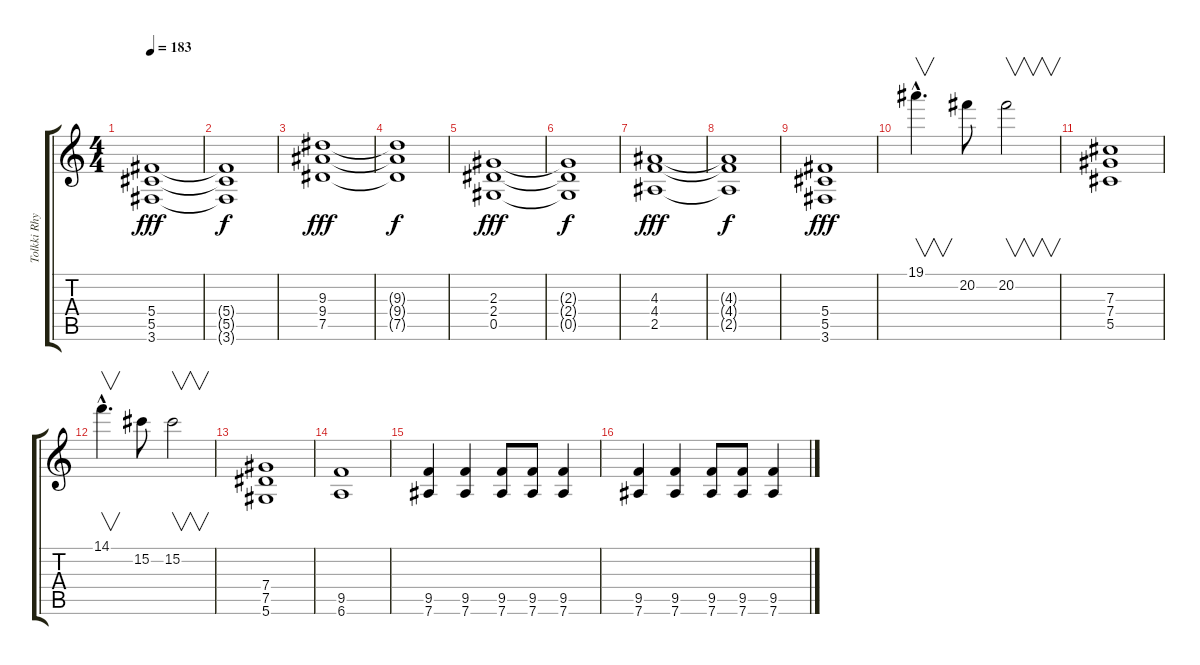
\track ("Tolkki Rhythm" "Tolkki Rhy") {instrument overdrivenguitar}
\staff {score tabs}
\tuning (Eb4 Bb3 Gb3 Db3 Ab2 Eb2) {hide}
\ts (4 4)
\tempo 183
\clef g2
\ks c
(5.4 5.5 3.6).1{dy fff} |
(5.4{t} 5.5{t} 3.6{t}).1{dy f} |
(9.3 9.4 7.5).1{dy fff} |
(9.3{t} 9.4{t} 7.5{t}).1{dy f} |
(2.3 2.4 0.5).1{dy fff} |
(2.3{t} 2.4{t} 0.5{t}).1{dy f} |
(4.3 4.4 2.5).1{dy fff} |
(4.3{t} 4.4{t} 2.5{t}).1{dy f} |
(5.4 5.5 3.6).1{dy fff} |
19.1{hac}.4{v d} 20.2.8 20.2.2{v} |
(7.3 7.4 5.5).1 |
14.1{hac}.4{v d} 15.2.8 15.2.2{v} |
(7.4 7.5 5.6).1 |
(9.5 6.6).1 |
(9.5 7.6).4 (9.5 7.6).4 (9.5 7.6).8 (9.5 7.6).8 (9.5 7.6).4 |
(9.5 7.6).4 (9.5 7.6).4 (9.5 7.6).8 (9.5 7.6).8 (9.5 7.6).4
